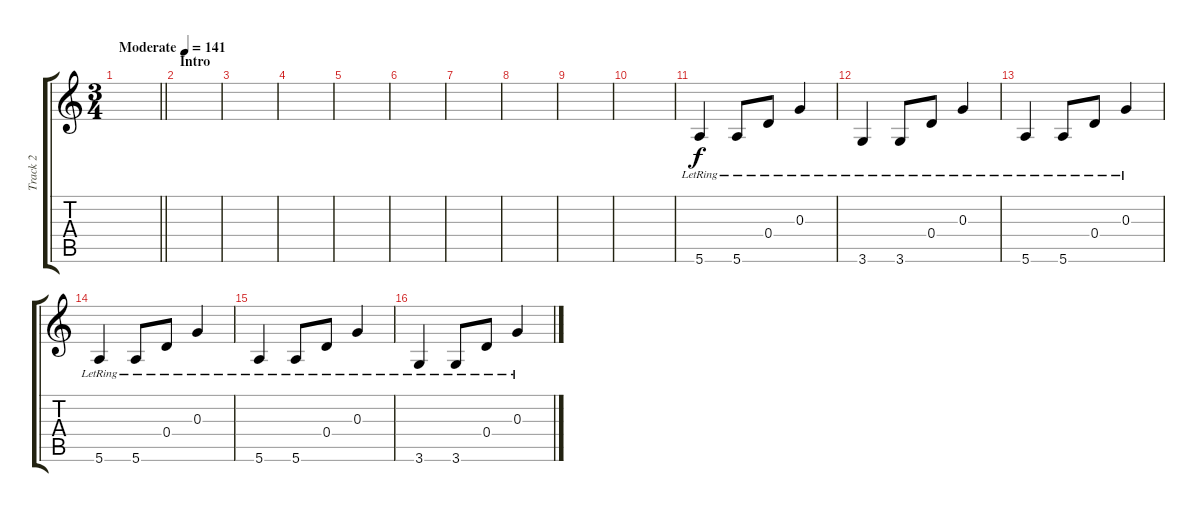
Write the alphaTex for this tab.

\track ("Track 2" "Track 2") {instrument electricguitarjazz}
\staff {score tabs}
\tuning (E4 B3 G3 D3 A2 E2) {hide}
\ts (3 4)
\tempo (141 "Moderate")
\clef g2
\barLineRight lightlight
\ks c
|
\section ("" "Intro")
|
|
|
|
|
|
|
|
|
5.6{lr}.4 5.6{lr}.8 0.4{lr}.8 0.3{lr}.4 |
3.6{lr}.4 3.6{lr}.8 0.4{lr}.8 0.3{lr}.4 |
5.6{lr}.4 5.6{lr}.8 0.4{lr}.8 0.3{lr}.4 |
5.6{lr}.4 5.6{lr}.8 0.4{lr}.8 0.3{lr}.4 |
5.6{lr}.4 5.6{lr}.8 0.4{lr}.8 0.3{lr}.4 |
3.6{lr}.4 3.6{lr}.8 0.4{lr}.8 0.3{lr}.4
